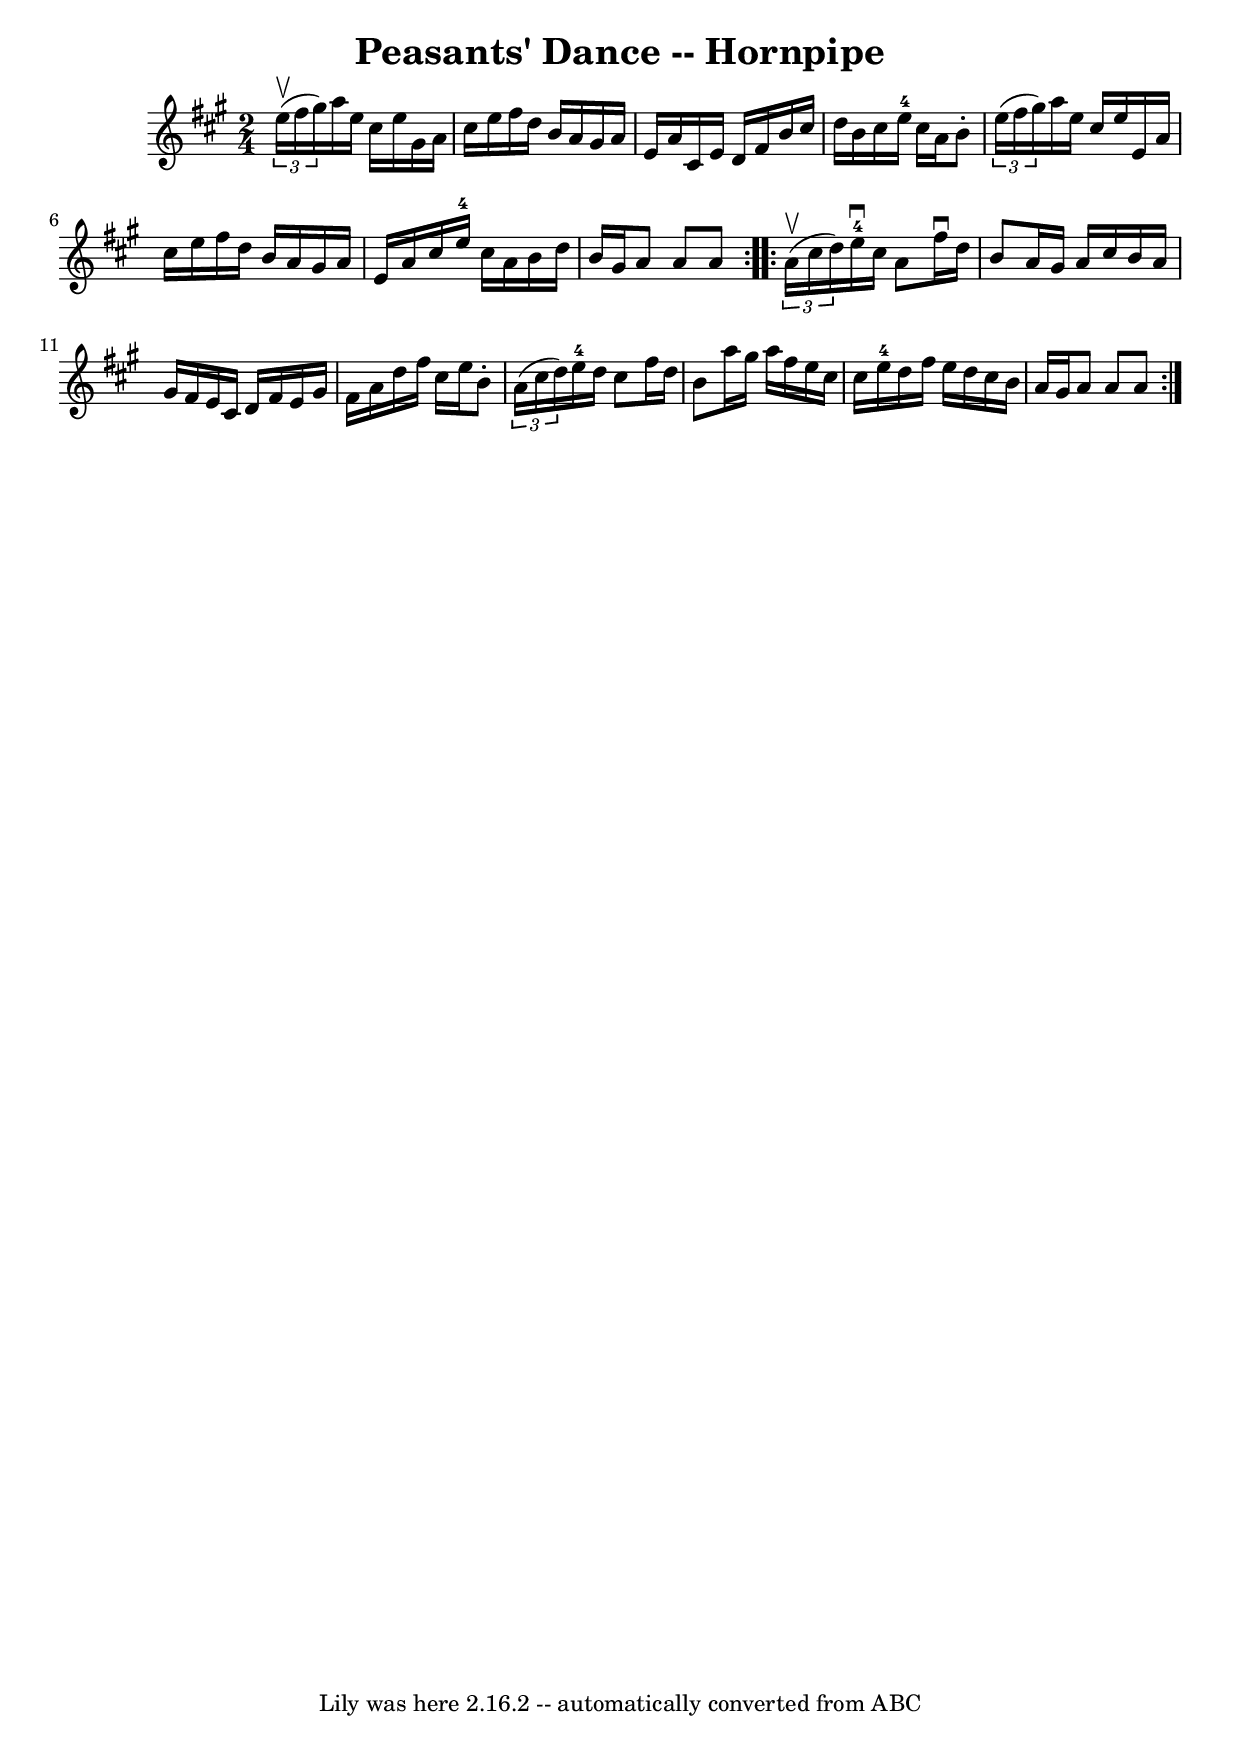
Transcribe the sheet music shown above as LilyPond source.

\version "2.16.2"
\include "Mammoth.ily"
\header {
  %% book = "Cole's 1000 Fiddle Tunes"
 crossRefNumber = "1"
 footnotes = ""
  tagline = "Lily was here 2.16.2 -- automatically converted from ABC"
  title = "Peasants' Dance -- Hornpipe"

}
voicedefault =  {



  \repeat volta 2 {

    \time 2/4 
    \key a \major
    \times 2/3 { e''16 (^\upbow fs''16 gs''16  
		)  	       }  |
 a''16 e''16 cs''16 e''16 gs'16 a'16 cs''16 e''16   |
 fs''16 d''16 b'16 a'16 gs'16 a'16 e'16 a'16   |
 cs'16 e'16 d'16 fs'16 b'16 cs''16 d''16 b'16   |
 cs''16 e''16-4 cs''16 a'16 b'8-.   
    \times 2/3 { e''16 (fs''16 gs''16)  	       }  |
 a''16 e''16 cs''16 e''16 e'16 a'16 cs''16 e''16   |
 fs''16 d''16 b'16 a'16 gs'16 a'16 e'16 a'16   |
 cs''16 e''16-4 cs''16 a'16 b'16 d''16 b'16 gs'16   |
 a'8 
 a'8 a'8  
  }     
  \repeat volta 2 {
    \times 2/3 { a'16 (^\upbow cs''16 
		 d''16)  	       }  |
 e''16-4^\downbow cs''16 a'8 fs''16^\downbow d''16 b'8  |
 a'16 gs'16 a'16 cs''16 b'16 a'16 gs'16 fs'16   |
 e'16 cs'16 d'16 fs'16 e'16 gs'16 fs'16 a'16   |
 d''16 fs''16 cs''16 e''16    
 b'8-.   \times 2/3 { a'16 (cs''16 d''16)  			}  |
 e''16-4 d''16 cs''8 fs''16 d''16 b'8  |
 a''16 gs''16 a''16 fs''16 e''16 cs''16 cs''16 e''16-4  |
 d''16 fs''16 e''16 d''16 cs''16 b'16 a'16 gs'16    |
 a'8 a'8 a'8  
  }   

}

\score{
  <<

    \context Staff="default"
    {
      \voicedefault 
      
    }

  >>
  \layout {
    
  }
  \midi {
  }

}
